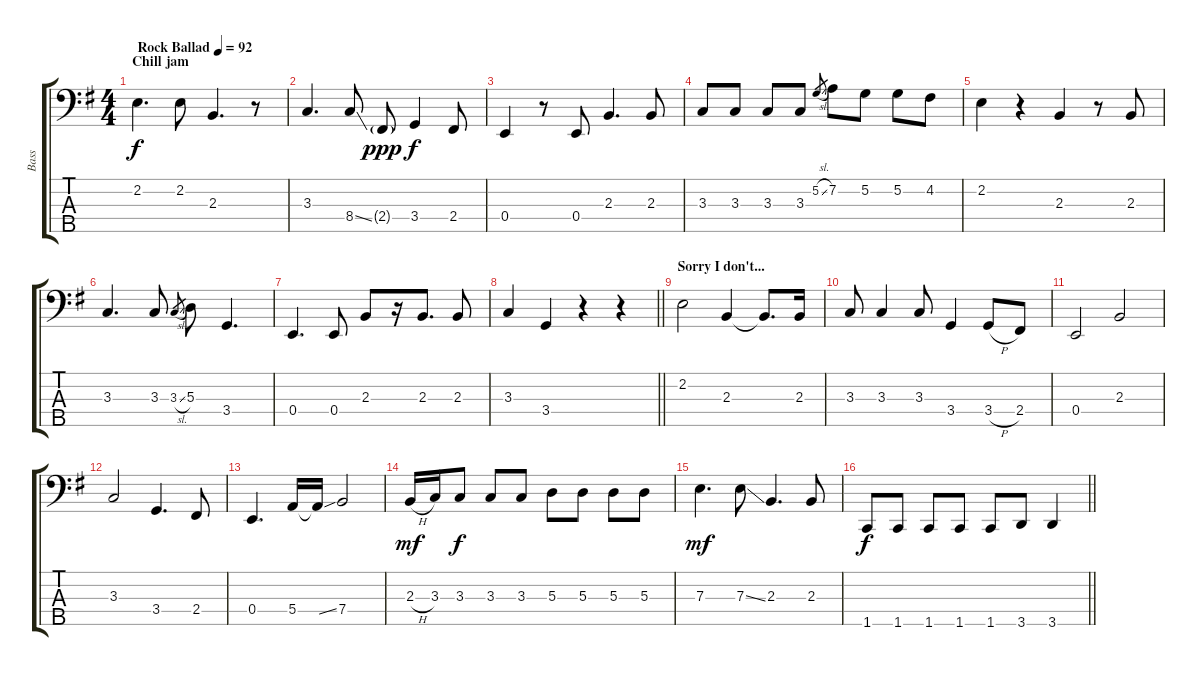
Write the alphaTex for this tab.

\track ("Bass" "Bass") {instrument electricbassfinger}
\staff {score tabs}
\tuning (G2 D2 A1 E1 B0) {hide}
\ts (4 4)
\section ("" "Chill jam")
\tempo (92 "Rock Ballad")
\clef f4
\ks eminor
2.2.4{d dy f instrument electricbassfinger} 2.2.8 2.3.4{d} r.8 |
3.3.4{d} 8.4{ss}.8 2.4{g}.8{dy ppp} 3.4.4{dy f} 2.4.8 |
0.4.4 r.8 0.4.8 2.3.4{d} 2.3.8 |
3.3.8 3.3.8 3.3.8 3.3.8 5.2{sl}.8{gr} 7.2.8 5.2.8 5.2.8 4.2.8 |
2.2.4 r.4 2.3.4 r.8 2.3.8 |
3.3.4{d} 3.3.8 3.3{sl}.8{gr} 5.3.8 3.4.4{d} |
0.4.4{d} 0.4.8 2.3.8 r.16 2.3.8{d} 2.3.8 |
\barLineRight lightlight
3.3.4 3.4.4 r.4 r.4 |
\section ("" "Sorry I don't...")
2.2.2 2.3.4 2.3{t}.8{d} 2.3.16 |
3.3.8 3.3.4 3.3.8 3.4.4 3.4{h}.8 2.4.8 |
0.4.2 2.3.2 |
3.3.2 3.4.4{d} 2.4.8 |
0.4.4{d} 5.4.16 5.4{ss t}.16 7.4.2 |
2.3{h}.16{dy mf} 3.3.16 3.3.8{dy f} 3.3.8 3.3.8 5.3.8 5.3.8 5.3.8 5.3.8 |
7.3.4{d dy mf} 7.3{ss}.8 2.3.4{d} 2.3.8 |
\barLineRight lightlight
1.5.8{dy f} 1.5.8 1.5.8 1.5.8 1.5.8 3.5.8 3.5.4
